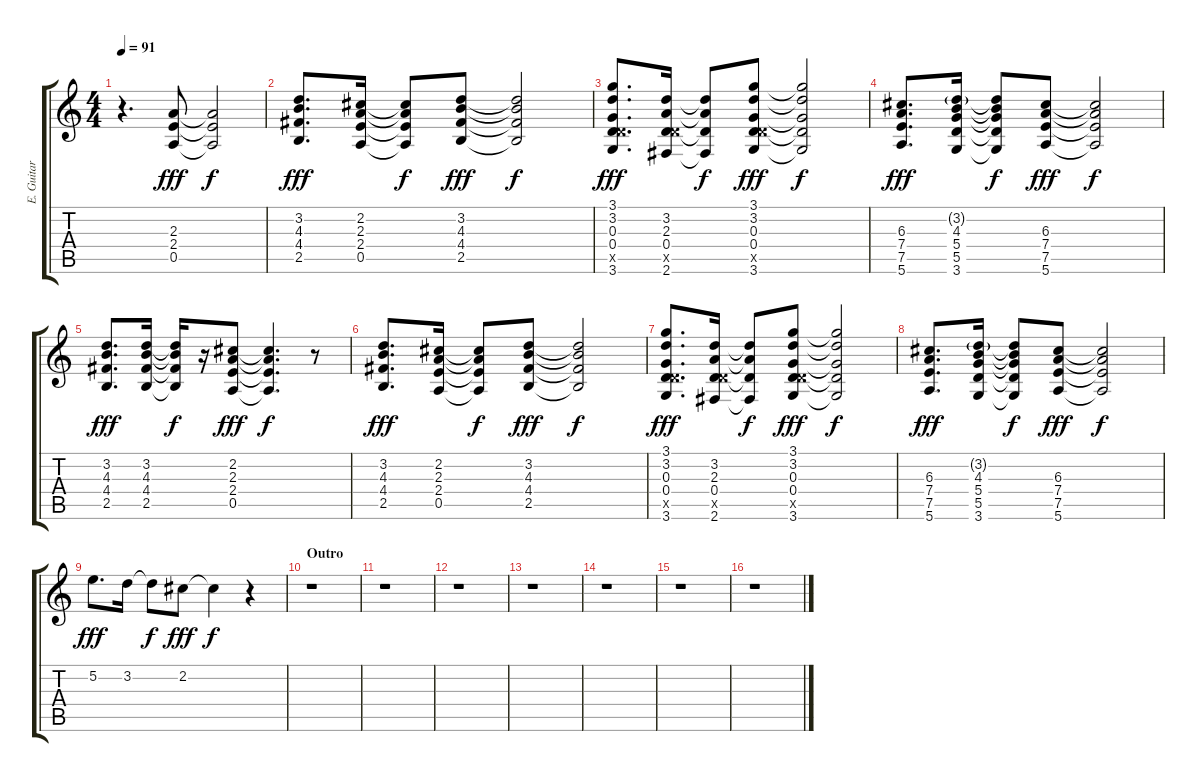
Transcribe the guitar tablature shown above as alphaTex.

\track ("E. Guitar 2 (Rhythm)" "E. Guitar ") {instrument distortionguitar}
\staff {score tabs}
\tuning (E4 B3 G3 D3 A2 E2) {hide}
\ts (4 4)
\tempo 91
\clef g2
\ks c
r.4{d dy fff} (2.3 2.4 0.5).8 (2.3{t} 2.4{t} 0.5{t}).2{dy f} |
(3.2 4.3 4.4 2.5).8{d dy fff} (2.2 2.3 2.4 0.5).16 (2.2{t} 2.3{t} 2.4{t} 0.5{t}).8{dy f} (3.2 4.3 4.4 2.5).8{dy fff} (3.2{t} 4.3{t} 4.4{t} 2.5{t}).2{dy f} |
(3.1 3.2 0.3 0.4 5.5{x} 3.6).8{d dy fff} (3.2 2.3 0.4 5.5{x} 2.6).16 (3.2{t} 2.3{t} 0.4{t} 2.6{t}).8{dy f} (3.1 3.2 0.3 0.4 5.5{x} 3.6).8{dy fff} (3.1{t} 3.2{t} 0.3{t} 0.4{t} 3.6{t}).2{dy f} |
(6.3 7.4 7.5 5.6).8{d dy fff} (3.2{g} 4.3 5.4 5.5 3.6).16 (3.2{t} 4.3{t} 5.4{t} 5.5{t} 3.6{t}).8{dy f} (6.3 7.4 7.5 5.6).8{dy fff} (6.3{t} 7.4{t} 7.5{t} 5.6{t}).2{dy f} |
(3.2 4.3 4.4 2.5).8{d dy fff} (3.2 4.3 4.4 2.5).16 (3.2{t} 4.3{t} 4.4{t} 2.5{t}).16{dy f} r.16 (2.2 2.3 2.4 0.5).8{dy fff} (2.2{t} 2.3{t} 2.4{t} 0.5{t}).4{d dy f} r.8 |
(3.2 4.3 4.4 2.5).8{d dy fff} (2.2 2.3 2.4 0.5).16 (2.2{t} 2.3{t} 2.4{t} 0.5{t}).8{dy f} (3.2 4.3 4.4 2.5).8{dy fff} (3.2{t} 4.3{t} 4.4{t} 2.5{t}).2{dy f} |
(3.1 3.2 0.3 0.4 5.5{x} 3.6).8{d dy fff} (3.2 2.3 0.4 5.5{x} 2.6).16 (3.2{t} 2.3{t} 0.4{t} 2.6{t}).8{dy f} (3.1 3.2 0.3 0.4 5.5{x} 3.6).8{dy fff} (3.1{t} 3.2{t} 0.3{t} 0.4{t} 3.6{t}).2{dy f} |
(6.3 7.4 7.5 5.6).8{d dy fff} (3.2{g} 4.3 5.4 5.5 3.6).16 (3.2{t} 4.3{t} 5.4{t} 5.5{t} 3.6{t}).8{dy f} (6.3 7.4 7.5 5.6).8{dy fff} (6.3{t} 7.4{t} 7.5{t} 5.6{t}).2{dy f} |
5.2.8{d dy fff} 3.2.16 3.2{t}.8{dy f} 2.2.8{dy fff} 2.2{t}.4{dy f} r.4 |
\section ("" "Outro")
r.1 |
r.1 |
r.1 |
r.1 |
r.1 |
r.1 |
r.1
